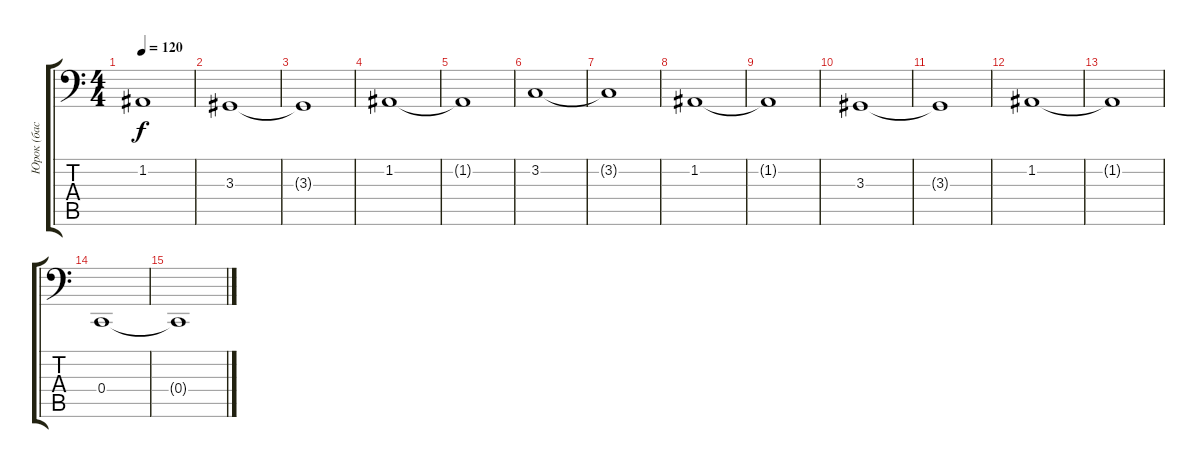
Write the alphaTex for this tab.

\track ("Юрок (бас струнные)" "Юрок (бас ") {instrument stringensemble1}
\staff {score tabs}
\tuning (D3 A2 F2 C2 G1 C1) {hide}
\ts (4 4)
\tempo 120
\clef f4
\ks c
1.2{t}.1{dy f} |
3.3.1 |
3.3{t}.1 |
1.2.1 |
1.2{t}.1 |
3.2.1 |
3.2{t}.1 |
1.2.1 |
1.2{t}.1 |
3.3.1 |
3.3{t}.1 |
1.2.1 |
1.2{t}.1 |
0.4.1{volume 0} |
0.4{t}.1
